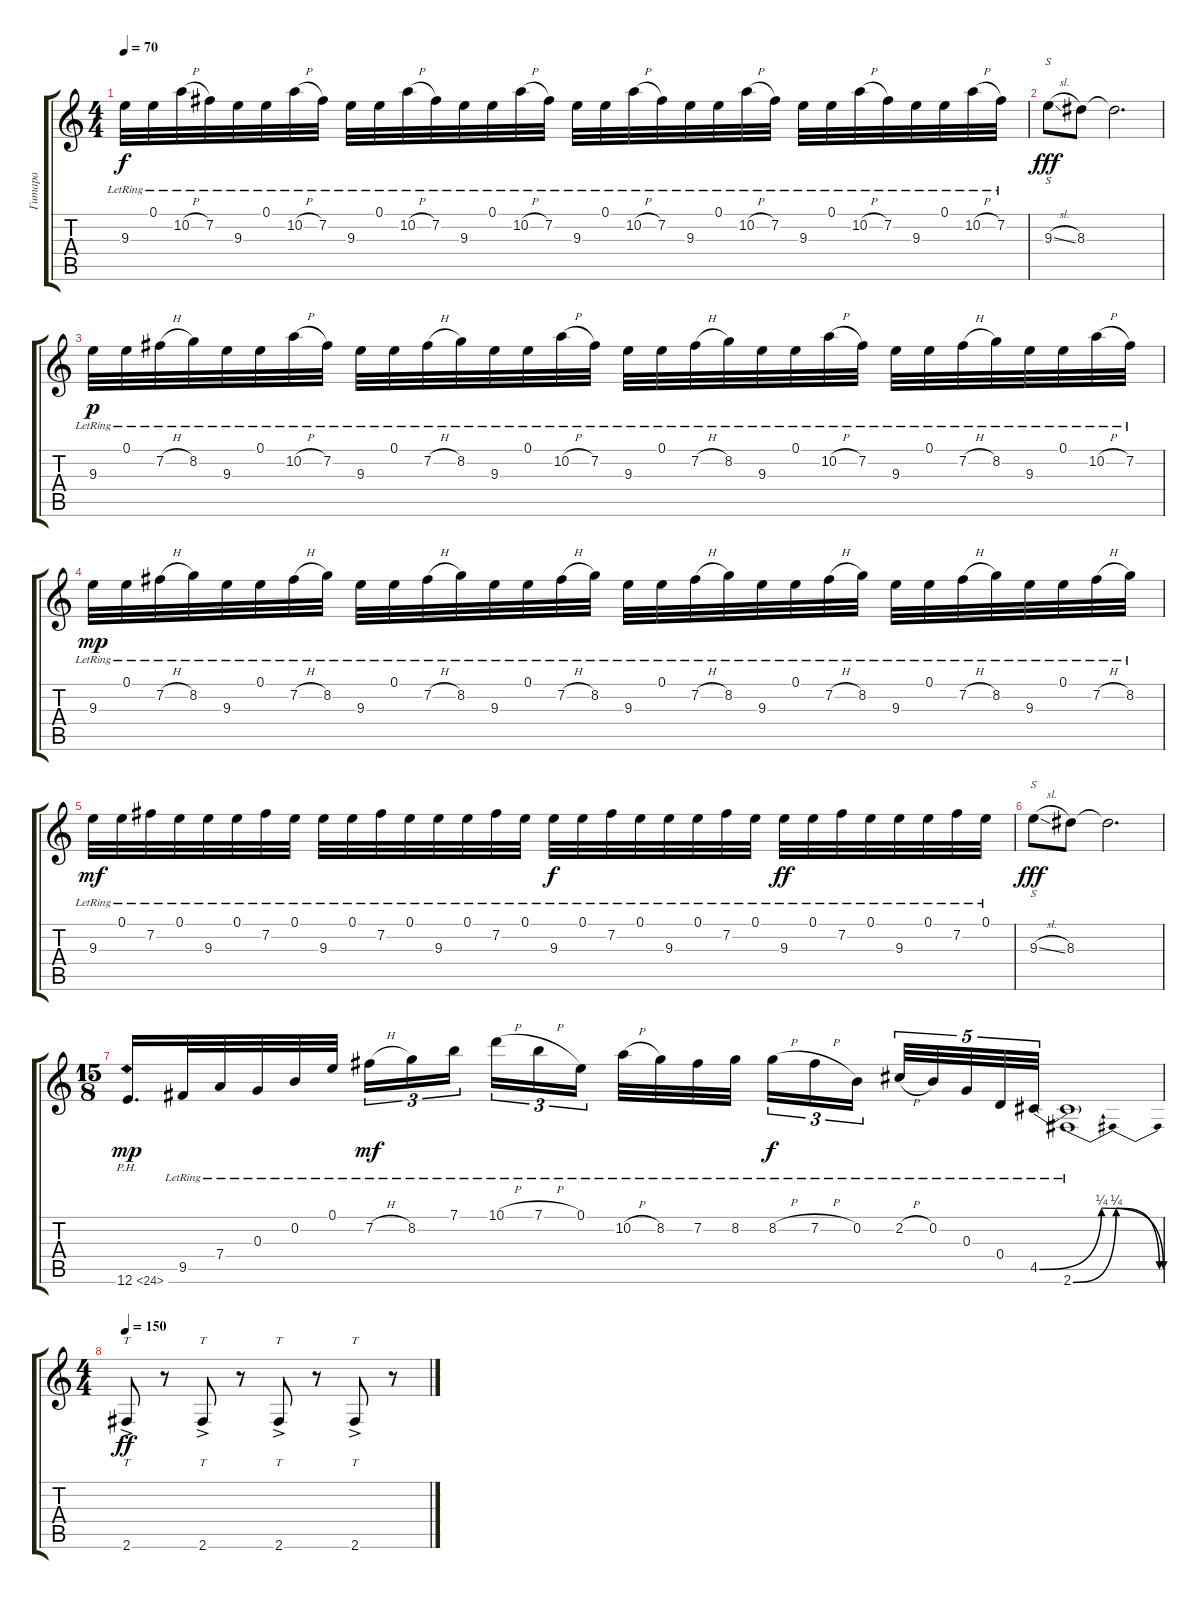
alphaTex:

\track ("Гитара" "Гитара") {instrument acousticguitarnylon}
\staff {score tabs}
\tuning (E4 B3 G3 D3 A2 E2) {hide}
\ts (4 4)
\tempo 70
\clef g2
\ks c
9.3{lr}.32{dy f} 0.1{lr}.32 10.2{h lr}.32 7.2{lr}.32 9.3{lr}.32 0.1{lr}.32 10.2{h lr}.32 7.2{lr}.32 9.3{lr}.32 0.1{lr}.32 10.2{h lr}.32 7.2{lr}.32 9.3{lr}.32 0.1{lr}.32 10.2{h lr}.32 7.2{lr}.32 9.3{lr}.32 0.1{lr}.32 10.2{h lr}.32 7.2{lr}.32 9.3{lr}.32 0.1{lr}.32 10.2{h lr}.32 7.2{lr}.32 9.3{lr}.32 0.1{lr}.32 10.2{h lr}.32 7.2{lr}.32 9.3{lr}.32 0.1{lr}.32 10.2{h lr}.32 7.2{lr}.32 |
9.3{sl}.8{s dy fff} 8.3.8 8.3{t}.2{d} |
9.3{lr}.32{dy p} 0.1{lr}.32 7.2{h lr}.32 8.2{lr}.32 9.3{lr}.32 0.1{lr}.32 10.2{h lr}.32 7.2{lr}.32 9.3{lr}.32 0.1{lr}.32 7.2{h lr}.32 8.2{lr}.32 9.3{lr}.32 0.1{lr}.32 10.2{h lr}.32 7.2{lr}.32 9.3{lr}.32 0.1{lr}.32 7.2{h lr}.32 8.2{lr}.32 9.3{lr}.32 0.1{lr}.32 10.2{h lr}.32 7.2{lr}.32 9.3{lr}.32 0.1{lr}.32 7.2{h lr}.32 8.2{lr}.32 9.3{lr}.32 0.1{lr}.32 10.2{h lr}.32 7.2{lr}.32 |
9.3{lr}.32{dy mp} 0.1{lr}.32 7.2{h lr}.32 8.2{lr}.32 9.3{lr}.32 0.1{lr}.32 7.2{h lr}.32 8.2{lr}.32 9.3{lr}.32 0.1{lr}.32 7.2{h lr}.32 8.2{lr}.32 9.3{lr}.32 0.1{lr}.32 7.2{h lr}.32 8.2{lr}.32 9.3{lr}.32 0.1{lr}.32 7.2{h lr}.32 8.2{lr}.32 9.3{lr}.32 0.1{lr}.32 7.2{h lr}.32 8.2{lr}.32 9.3{lr}.32 0.1{lr}.32 7.2{h lr}.32 8.2{lr}.32 9.3{lr}.32 0.1{lr}.32 7.2{h lr}.32 8.2{lr}.32 |
9.3{lr}.32{dy mf} 0.1{lr}.32 7.2{lr}.32 0.1{lr}.32 9.3{lr}.32 0.1{lr}.32 7.2{lr}.32 0.1{lr}.32 9.3{lr}.32 0.1{lr}.32 7.2{lr}.32 0.1{lr}.32 9.3{lr}.32 0.1{lr}.32 7.2{lr}.32 0.1{lr}.32 9.3{lr}.32{dy f} 0.1{lr}.32 7.2{lr}.32 0.1{lr}.32 9.3{lr}.32 0.1{lr}.32 7.2{lr}.32 0.1{lr}.32 9.3{lr}.32{dy ff} 0.1{lr}.32 7.2{lr}.32 0.1{lr}.32 9.3{lr}.32 0.1{lr}.32 7.2{lr}.32 0.1{lr}.32 |
9.3{sl}.8{s dy fff} 8.3.8 8.3{t}.2{d} |
\ts (15 8)
12.6{ph 12}.16{d dy mp} 9.5{lr}.32 7.4{lr}.32 0.3{lr}.32 0.2{lr}.32 0.1{lr}.32{beam splitsecondary} 7.2{h lr}.16{tu (3 2) dy mf} 8.2{lr}.16{tu (3 2)} 7.1{lr}.16{tu (3 2)} 10.1{h lr}.16{tu (3 2)} 7.1{h lr}.16{tu (3 2)} 0.1{lr}.16{tu (3 2) beam splitsecondary} 10.2{h lr}.32 8.2{lr}.32 7.2{lr}.32 8.2{lr}.32{beam splitsecondary} 8.2{h lr}.16{tu (3 2) dy f} 7.2{h lr}.16{tu (3 2)} 0.2{lr}.16{tu (3 2)} 2.2{h lr}.32{tu (5 4)} 0.2{lr}.32{tu (5 4)} 0.3{lr}.32{tu (5 4)} 0.4{lr}.32{tu (5 4)} 4.5{be (bendrelease 0 0 15 1 45 1 60 0) lr}.32{tu (5 4)} (4.5{t} 2.6{be (bendrelease 0 0 15 1 45 1 60 0) lr}).1 |
\ts (4 4)
\tempo 150
2.6{ac}.8{tt dy ff} r.8 2.6{ac}.8{tt} r.8 2.6{ac}.8{tt} r.8 2.6{ac}.8{tt} r.8
